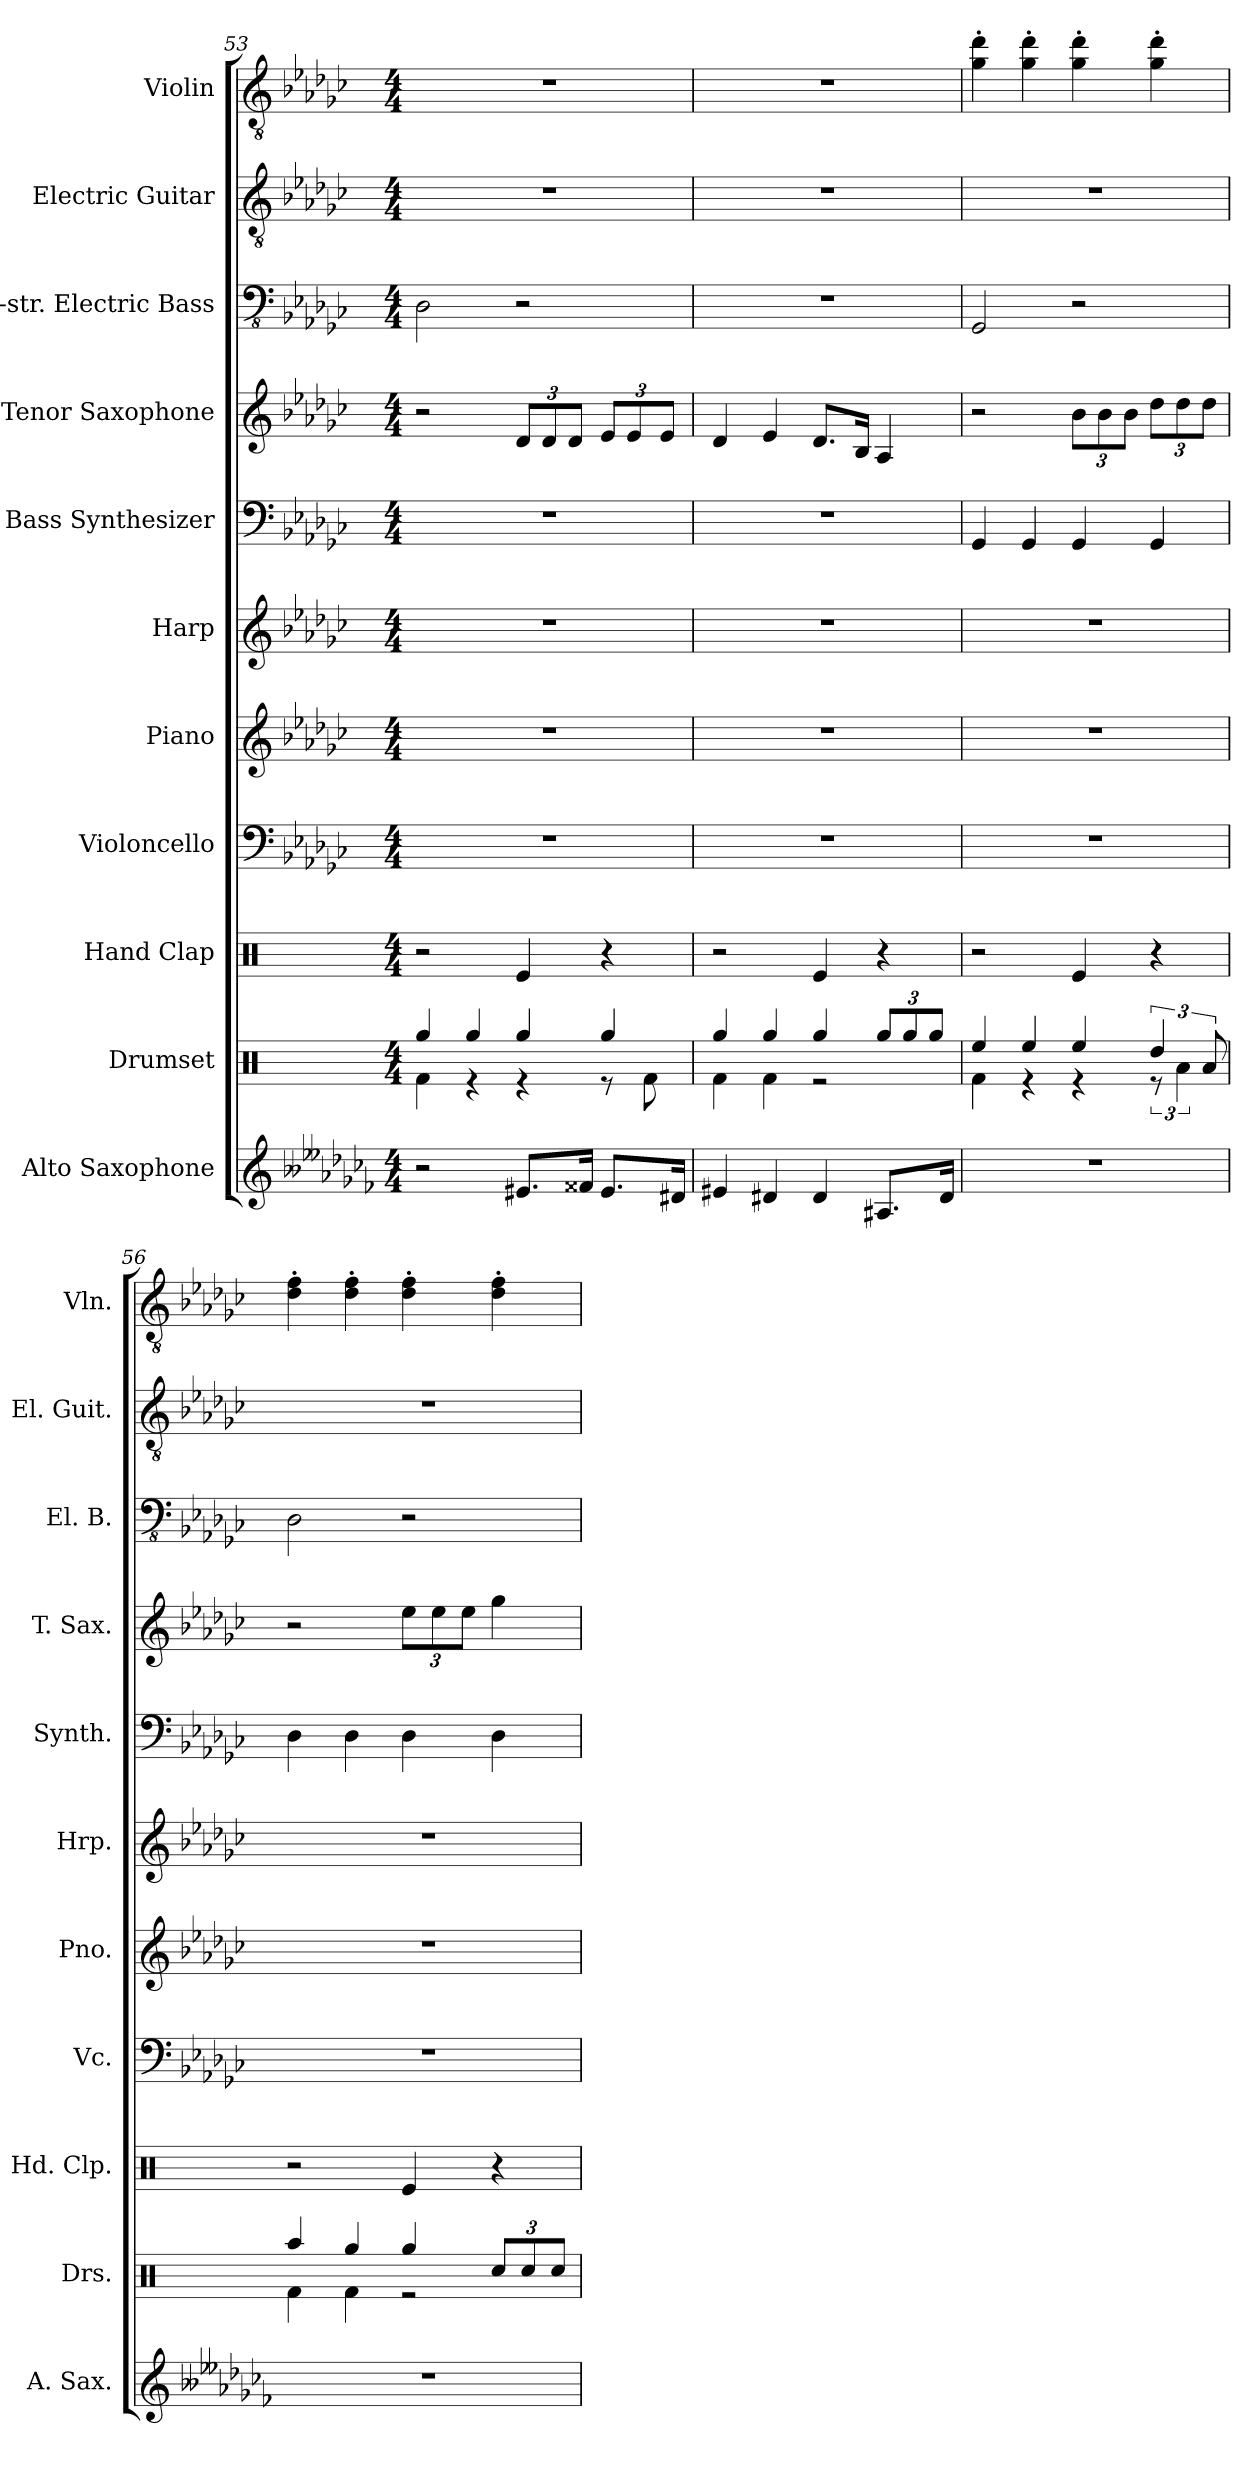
**kern	**kern	**kern	**kern	**kern	**kern	**kern	**kern	**kern	**kern	**kern
*part11	*part10	*part9	*part8	*part7	*part6	*part5	*part4	*part3	*part2	*part1
*staff11	*staff10	*staff9	*staff8	*staff7	*staff6	*staff5	*staff4	*staff3	*staff2	*staff1
*I"Alto Saxophone	*I"Drumset	*I"Hand Clap	*I"Violoncello	*I"Piano	*I"Harp	*I"Bass Synthesizer	*I"Tenor Saxophone	*I"5-str. Electric Bass	*I"Electric Guitar	*I"Violin
*I'A. Sax.	*I'Drs.	*I'Hd. Clp.	*I'Vc.	*I'Pno.	*I'Hrp.	*I'Synth.	*I'T. Sax.	*I'El. B.	*I'El. Guit.	*I'Vln.
*clefG2	*clefX	*clefX	*clefF4	*clefG2	*clefG2	*clefF4	*clefG2	*clefFv4	*clefGv2	*clefGv2
*ITrd5c9	*	*	*	*	*	*	*ITrd8c14	*	*	*
*k[b--e--a-d-g-c-f-]	*k[]	*k[]	*k[b-e-a-d-g-c-]	*k[b-e-a-d-g-c-]	*k[b-e-a-d-g-c-]	*k[b-e-a-d-g-c-]	*k[b-e-a-d-g-c-]	*k[b-e-a-d-g-c-]	*k[b-e-a-d-g-c-]	*k[b-e-a-d-g-c-]
*M4/4	*M4/4	*M4/4	*M4/4	*M4/4	*M4/4	*M4/4	*M4/4	*M4/4	*M4/4	*M4/4
=53	=53	=53	=53	=53	=53	=53	=53	=53	=53	=53
*	*^	*	*	*	*	*	*	*	*	*
2r	4Rgg/	4Rf\	2r	1r	1r	1r	1r	2r	2DD-\	1r	1r
.	4Rgg/	4r	.	.	.	.	.	.	.	.	.
*	*	*	*	*	*	*	*	*Xbrackettup	*	*	*
8.G#X/L	4Rgg/	4r	4Re/	.	.	.	.	12D-/L	2r	.	.
.	.	.	.	.	.	.	.	12D-/	.	.	.
.	.	.	.	.	.	.	.	12D-/J	.	.	.
16A#X/Jk	.	.	.	.	.	.	.	.	.	.	.
8.G#/L	4Rgg/	8r	4r	.	.	.	.	12E-/L	.	.	.
.	.	.	.	.	.	.	.	12E-/	.	.	.
.	.	8Rf\	.	.	.	.	.	.	.	.	.
.	.	.	.	.	.	.	.	12E-/J	.	.	.
16F#X/Jk	.	.	.	.	.	.	.	.	.	.	.
!!LO:PB:g=z
=54	=54	=54	=54	=54	=54	=54	=54	=54	=54	=54	=54
4G#X/	4Rgg/	4Rf\	2r	1r	1r	1r	1r	4D-/	1r	1r	1r
4F#X/	4Rgg/	4Rf\	.	.	.	.	.	4E-/	.	.	.
4F#/	4Rgg/	2r	4Re/	.	.	.	.	8.D-/L	.	.	.
.	.	.	.	.	.	.	.	16BB-/Jk	.	.	.
*	*Xbrackettup	*	*	*	*	*	*	*	*	*	*
8.C#X/L	12Rgg/L	.	4r	.	.	.	.	4AA-/	.	.	.
.	12Rgg/	.	.	.	.	.	.	.	.	.	.
.	12Rgg/J	.	.	.	.	.	.	.	.	.	.
16F#/Jk	.	.	.	.	.	.	.	.	.	.	.
=55	=55	=55	=55	=55	=55	=55	=55	=55	=55	=55	=55
1r	4Ree/	4Rf\	2r	1r	1r	1r	4GG-/	2r	2GGG-/	1r	4g-\' 4dd-\'
.	4Ree/	4r	.	.	.	.	4GG-/	.	.	.	4g-\' 4dd-\'
.	4Ree/	4r	4Re/	.	.	.	4GG-/	12B-\L	2r	.	4g-\' 4dd-\'
.	.	.	.	.	.	.	.	12B-\	.	.	.
.	.	.	.	.	.	.	.	12B-\J	.	.	.
*	*brackettup	*	*	*	*	*	*	*	*	*	*
.	6Rdd/	12r	4r	.	.	.	4GG-/	12d-\L	.	.	4g-\' 4dd-\'
.	.	6Ra\	.	.	.	.	.	12d-\	.	.	.
.	12Ra/	.	.	.	.	.	.	12d-\J	.	.	.
=56	=56	=56	=56	=56	=56	=56	=56	=56	=56	=56	=56
1r	4Raa/	4Rf\	2r	1r	1r	1r	4D-\	2r	2DD-\	1r	4d-\' 4f\'
.	4Rgg/	4Rf\	.	.	.	.	4D-\	.	.	.	4d-\' 4f\'
.	4Rgg/	2r	4Re/	.	.	.	4D-\	12e-\L	2r	.	4d-\' 4f\'
.	.	.	.	.	.	.	.	12e-\	.	.	.
.	.	.	.	.	.	.	.	12e-\J	.	.	.
*	*Xbrackettup	*	*	*	*	*	*	*	*	*	*
.	12Rcc/L	.	4r	.	.	.	4D-\	4g-\	.	.	4d-\' 4f\'
.	12Rcc/	.	.	.	.	.	.	.	.	.	.
.	12Rcc/J	.	.	.	.	.	.	.	.	.	.
*	*v	*v	*	*	*	*	*	*	*	*	*
=	=	=	=	=	=	=	=	=	=	=
*-	*-	*-	*-	*-	*-	*-	*-	*-	*-	*-
